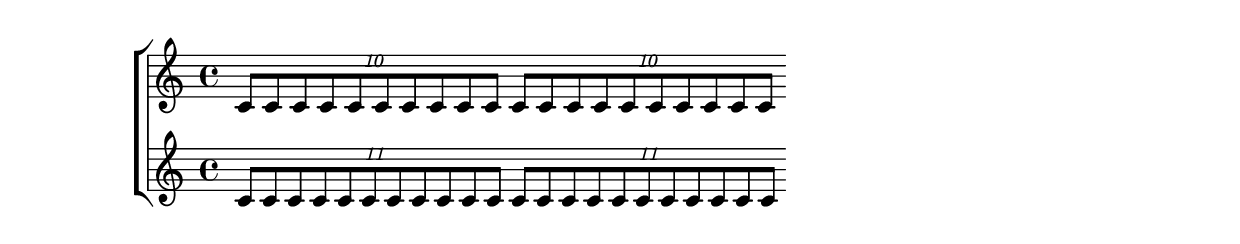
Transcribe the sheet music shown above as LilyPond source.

\version "2.6.0" \header{


  texidoc = "Concurrent tuplets should be equidistant on all staffs.
Such equidistant spacing is it at odds with elegant engraver spacing;
hence it must be switched on explicitly with the
@code{uniform-stretching} property of @code{SpacingSpanner}.
"

}



\relative c' { 
  \new Score \with
  {
    \override SpacingSpanner #'uniform-stretching = ##t 
  }
  \context StaffGroup << 
    \new Staff  \context Voice { 
      \times 2/10 {  c8[ c c c c c c c c c] } 
      \times 2/10 {  c[  c c c c c c c c c] } 
    }
    \new Staff  \context Voice { 
      \times 2/11 {  c8[ c c c c c c c c c c] } 
      \times 2/11 {  c[  c c c c c c c c c c] } 
    }
  >>
}



